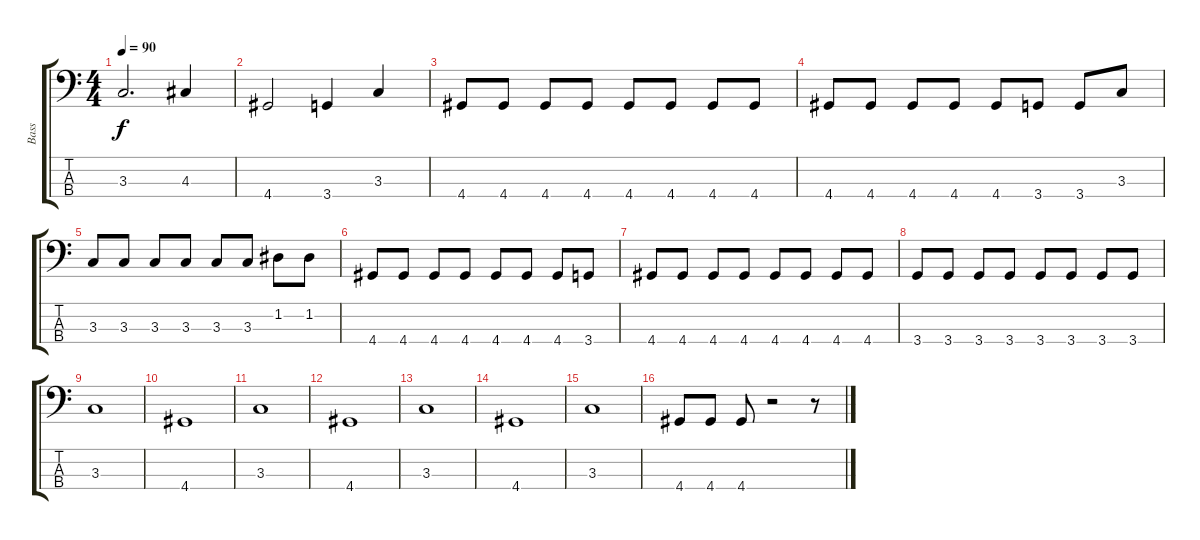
\track ("Bass" "Bass") {instrument fretlessbass}
\staff {score tabs}
\tuning (G2 D2 A1 E1) {hide}
\ts (4 4)
\tempo 90
\clef f4
\ks c
3.3.2{d dy f} 4.3.4 |
4.4.2 3.4.4 3.3.4 |
4.4.8 4.4.8 4.4.8 4.4.8 4.4.8 4.4.8 4.4.8 4.4.8 |
4.4.8 4.4.8 4.4.8 4.4.8 4.4.8 3.4.8 3.4.8 3.3.8 |
3.3.8 3.3.8 3.3.8 3.3.8 3.3.8 3.3.8 1.2.8 1.2.8 |
4.4.8 4.4.8 4.4.8 4.4.8 4.4.8 4.4.8 4.4.8 3.4.8 |
4.4.8 4.4.8 4.4.8 4.4.8 4.4.8 4.4.8 4.4.8 4.4.8 |
3.4.8 3.4.8 3.4.8 3.4.8 3.4.8 3.4.8 3.4.8 3.4.8 |
3.3.1 |
4.4.1 |
3.3.1 |
4.4.1 |
3.3.1 |
4.4.1 |
3.3.1 |
4.4.8 4.4.8 4.4.8 r.2 r.8
